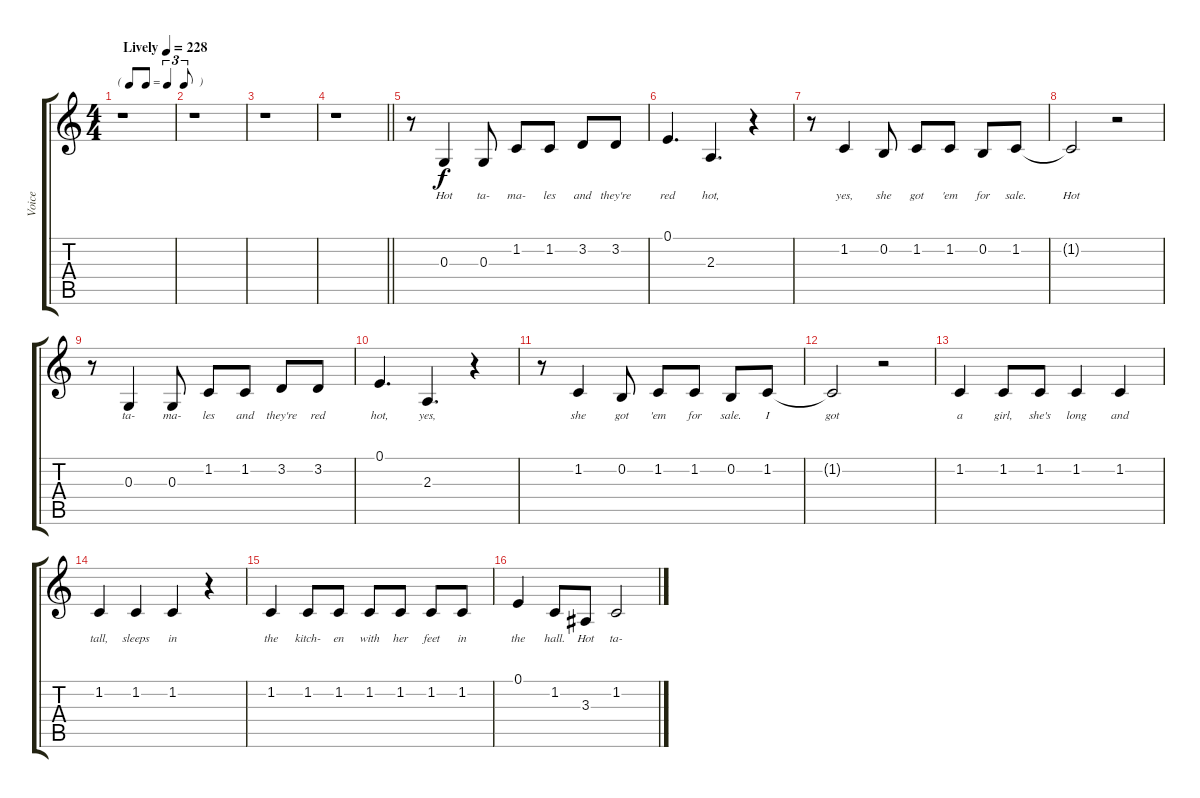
\track ("Voice" "Voice") {instrument trombone}
\staff {score tabs}
\tuning (E4 B3 G3 D3 A2 E2) {hide}
\ts (4 4)
\tf triplet8th
\tempo (228 "Lively")
\clef g2
\ks c
r.1{dy f instrument trombone} |
r.1 |
r.1 |
\barLineRight lightlight
r.1 |
r.8 0.3.4{lyrics (0 "Hot") lyrics (1 "") lyrics (2 "") lyrics (3 "") lyrics (4 "")} 0.3.8{lyrics (0 "ta-") lyrics (1 "") lyrics (2 "") lyrics (3 "") lyrics (4 "")} 1.2.8{lyrics (0 "ma-") lyrics (1 "") lyrics (2 "") lyrics (3 "") lyrics (4 "")} 1.2.8{lyrics (0 "les") lyrics (1 "") lyrics (2 "") lyrics (3 "") lyrics (4 "")} 3.2.8{lyrics (0 "and") lyrics (1 "") lyrics (2 "") lyrics (3 "") lyrics (4 "")} 3.2.8{lyrics (0 "they're") lyrics (1 "") lyrics (2 "") lyrics (3 "") lyrics (4 "")} |
0.1.4{d lyrics (0 "red") lyrics (1 "") lyrics (2 "") lyrics (3 "") lyrics (4 "")} 2.3.4{d lyrics (0 "hot,") lyrics (1 "") lyrics (2 "") lyrics (3 "") lyrics (4 "")} r.4 |
r.8 1.2.4{lyrics (0 "yes,") lyrics (1 "") lyrics (2 "") lyrics (3 "") lyrics (4 "")} 0.2.8{lyrics (0 "she") lyrics (1 "") lyrics (2 "") lyrics (3 "") lyrics (4 "")} 1.2.8{lyrics (0 "got") lyrics (1 "") lyrics (2 "") lyrics (3 "") lyrics (4 "")} 1.2.8{lyrics (0 "'em") lyrics (1 "") lyrics (2 "") lyrics (3 "") lyrics (4 "")} 0.2.8{lyrics (0 "for") lyrics (1 "") lyrics (2 "") lyrics (3 "") lyrics (4 "")} 1.2.8{lyrics (0 "sale.") lyrics (1 "") lyrics (2 "") lyrics (3 "") lyrics (4 "")} |
1.2{t}.2{lyrics (0 "Hot") lyrics (1 "") lyrics (2 "") lyrics (3 "") lyrics (4 "")} r.2 |
r.8 0.3.4{lyrics (0 "ta-") lyrics (1 "") lyrics (2 "") lyrics (3 "") lyrics (4 "")} 0.3.8{lyrics (0 "ma-") lyrics (1 "") lyrics (2 "") lyrics (3 "") lyrics (4 "")} 1.2.8{lyrics (0 "les") lyrics (1 "") lyrics (2 "") lyrics (3 "") lyrics (4 "")} 1.2.8{lyrics (0 "and") lyrics (1 "") lyrics (2 "") lyrics (3 "") lyrics (4 "")} 3.2.8{lyrics (0 "they're") lyrics (1 "") lyrics (2 "") lyrics (3 "") lyrics (4 "")} 3.2.8{lyrics (0 "red") lyrics (1 "") lyrics (2 "") lyrics (3 "") lyrics (4 "")} |
0.1.4{d lyrics (0 "hot,") lyrics (1 "") lyrics (2 "") lyrics (3 "") lyrics (4 "")} 2.3.4{d lyrics (0 "yes,") lyrics (1 "") lyrics (2 "") lyrics (3 "") lyrics (4 "")} r.4 |
r.8 1.2.4{lyrics (0 "she") lyrics (1 "") lyrics (2 "") lyrics (3 "") lyrics (4 "")} 0.2.8{lyrics (0 "got") lyrics (1 "") lyrics (2 "") lyrics (3 "") lyrics (4 "")} 1.2.8{lyrics (0 "'em") lyrics (1 "") lyrics (2 "") lyrics (3 "") lyrics (4 "")} 1.2.8{lyrics (0 "for") lyrics (1 "") lyrics (2 "") lyrics (3 "") lyrics (4 "")} 0.2.8{lyrics (0 "sale.") lyrics (1 "") lyrics (2 "") lyrics (3 "") lyrics (4 "")} 1.2.8{lyrics (0 "I") lyrics (1 "") lyrics (2 "") lyrics (3 "") lyrics (4 "")} |
1.2{t}.2{lyrics (0 "got") lyrics (1 "") lyrics (2 "") lyrics (3 "") lyrics (4 "")} r.2 |
1.2.4{lyrics (0 "a") lyrics (1 "") lyrics (2 "") lyrics (3 "") lyrics (4 "")} 1.2.8{lyrics (0 "girl,") lyrics (1 "") lyrics (2 "") lyrics (3 "") lyrics (4 "")} 1.2.8{lyrics (0 "she's") lyrics (1 "") lyrics (2 "") lyrics (3 "") lyrics (4 "")} 1.2.4{lyrics (0 "long") lyrics (1 "") lyrics (2 "") lyrics (3 "") lyrics (4 "")} 1.2.4{lyrics (0 "and") lyrics (1 "") lyrics (2 "") lyrics (3 "") lyrics (4 "")} |
1.2.4{lyrics (0 "tall,") lyrics (1 "") lyrics (2 "") lyrics (3 "") lyrics (4 "")} 1.2.4{lyrics (0 "sleeps") lyrics (1 "") lyrics (2 "") lyrics (3 "") lyrics (4 "")} 1.2.4{lyrics (0 "in") lyrics (1 "") lyrics (2 "") lyrics (3 "") lyrics (4 "")} r.4 |
1.2.4{lyrics (0 "the") lyrics (1 "") lyrics (2 "") lyrics (3 "") lyrics (4 "")} 1.2.8{lyrics (0 "kitch-") lyrics (1 "") lyrics (2 "") lyrics (3 "") lyrics (4 "")} 1.2.8{lyrics (0 "en") lyrics (1 "") lyrics (2 "") lyrics (3 "") lyrics (4 "")} 1.2.8{lyrics (0 "with") lyrics (1 "") lyrics (2 "") lyrics (3 "") lyrics (4 "")} 1.2.8{lyrics (0 "her") lyrics (1 "") lyrics (2 "") lyrics (3 "") lyrics (4 "")} 1.2.8{lyrics (0 "feet") lyrics (1 "") lyrics (2 "") lyrics (3 "") lyrics (4 "")} 1.2.8{lyrics (0 "in") lyrics (1 "") lyrics (2 "") lyrics (3 "") lyrics (4 "")} |
0.1.4{lyrics (0 "the") lyrics (1 "") lyrics (2 "") lyrics (3 "") lyrics (4 "")} 1.2.8{lyrics (0 "hall.") lyrics (1 "") lyrics (2 "") lyrics (3 "") lyrics (4 "")} 3.3.8{lyrics (0 "Hot") lyrics (1 "") lyrics (2 "") lyrics (3 "") lyrics (4 "")} 1.2.2{lyrics (0 "ta-") lyrics (1 "") lyrics (2 "") lyrics (3 "") lyrics (4 "")}
